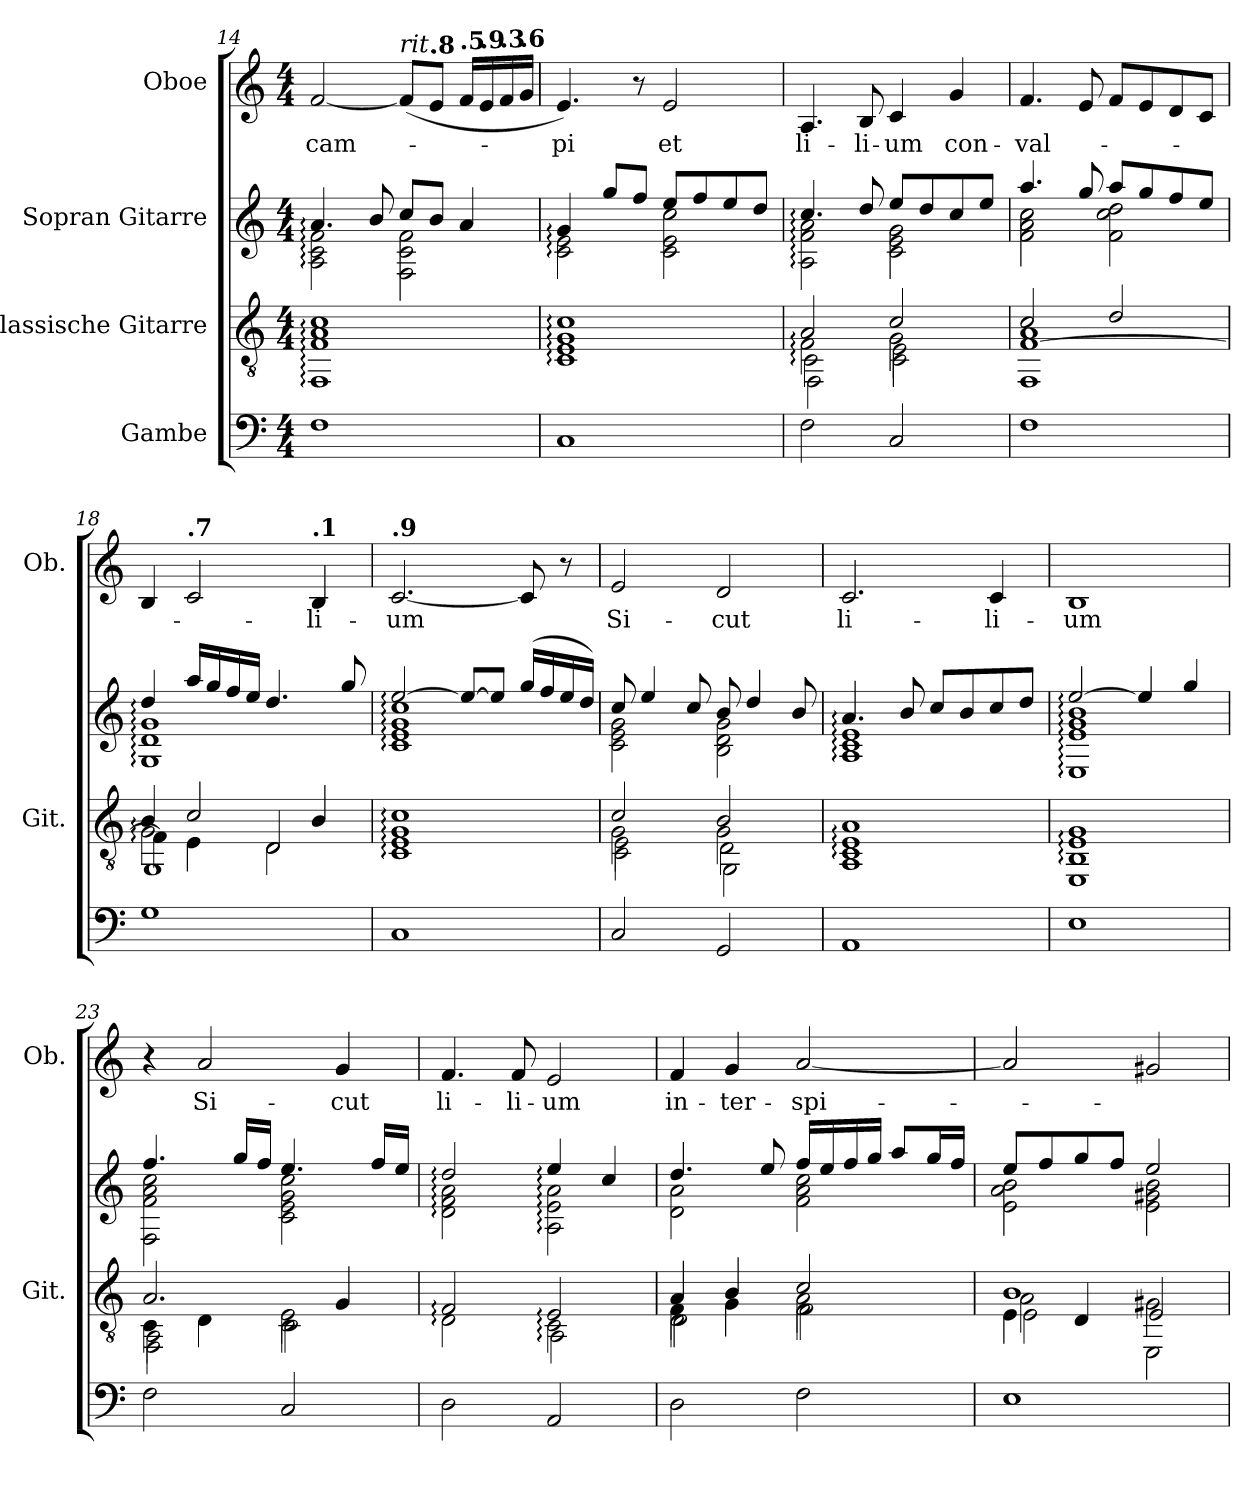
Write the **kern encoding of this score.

**kern	**kern	**kern	**kern	**text
*part4	*part3	*part2	*part1	*part1
*staff4	*staff3	*staff2	*staff1	*staff1
*I"Gambe	*I"Klassische Gitarre	*I"Sopran Gitarre	*I"Oboe	*
*	*I'Git.	*	*I'Ob.	*
!!LO:LB:g=z
*clefF4	*clefGv2	*clefG2	*clefG2	*
*k[]	*k[]	*k[]	*k[]	*
*M4/4	*M4/4	*M4/4	*M4/4	*
=14	=14	=14	=14	=14
*	*^	*^	*	*
*	*	*^	*	*	*	*
*	*	*	*^	*	*	*	*
1F	1c:	1A:	1F:	1FF:	4.a:/	2A\: 2c\: 2f\:	[2f/	cam-
.	.	.	.	.	8b/	.	.	.
*	*	*	*	*	*	*	*MM90	*
!	!	!	!	!	!	!	!LO:TX:a:i:t=rit.	!
.	.	.	.	.	8cc/L	2F\ 2c\ 2f\	(8f/L]	.
*	*	*	*	*	*	*	*MM88	*
!	!	!	!	!	!	!	!LO:TX:a:B:t=.8	!
.	.	.	.	.	8b/J	.	8e/J	.
*	*	*	*	*	*	*	*MM87	*
!	!	!	!	!	!	!	!LO:TX:a:B:t=.5	!
.	.	.	.	.	4a/	.	16f/LL	.
*	*	*	*	*	*	*	*MM86	*
!	!	!	!	!	!	!	!LO:TX:a:B:t=.9	!
.	.	.	.	.	.	.	16e/	.
*	*	*	*	*	*	*	*MM86	*
!	!	!	!	!	!	!	!LO:TX:a:B:t=.3	!
.	.	.	.	.	.	.	16f/	.
*	*	*	*	*	*	*	*MM85	*
!	!	!	!	!	!	!	!LO:TX:a:B:t=.6	!
.	.	.	.	.	.	.	16g/JJ	.
=15	=15	=15	=15	=15	=15	=15	=15	=15
*	*	*	*	*	*	*	*MM85	*
1C	1c:	1G:	1E:	1C:	4g:/	2c\: 2e\:	4.e/)	-pi
.	.	.	.	.	8gg/L	.	.	.
.	.	.	.	.	8ff/J	.	8r	.
*	*	*	*	*	*	*	*MM90	*
.	.	.	.	.	8ee/L	2c\ 2e\ 2cc\	2e/	et
.	.	.	.	.	8ff/	.	.	.
.	.	.	.	.	8ee/	.	.	.
.	.	.	.	.	8dd/J	.	.	.
=16	=16	=16	=16	=16	=16	=16	=16	=16
2F\	2A:/	2F:\	2C:\	2FF\	4.cc:/	2A\: 2f\: 2a\:	4.A/	li-
.	.	.	.	.	8dd/	.	8B/	-li-
2C/	2c/	2G\	2E\	2C\	8ee/L	2c\ 2e\ 2g\	4c/	-um
.	.	.	.	.	8dd/	.	.	.
.	.	.	.	.	8cc/	.	4g/	con-
.	.	.	.	.	8ee/J	.	.	.
=17	=17	=17	=17	=17	=17	=17	=17	=17
1F	2c/	1A	[1F	1FF	4.aa/	2f\ 2a\ 2cc\	4.f/	-val-
.	.	.	.	.	8gg/	.	8e/	.
.	2d/	.	.	.	8aa/L	2f\ 2cc\ 2dd\	8f/L	.
.	.	.	.	.	8gg/	.	8e/	.
.	.	.	.	.	8ff/	.	8d/	.
.	.	.	.	.	8ee/J	.	8c/J	.
!!LO:LB:g=z
=18	=18	=18	=18	=18	=18	=18	=18	=18
*	*	*	*	*	*	*	*MM90	*
1G	4B:/	2G:\	4F:\]	1GG	4dd:/	1G: 1d: 1g:	4B/	.
*	*	*	*	*	*	*	*MM85	*
!	!	!	!	!	!	!	!LO:TX:a:B:t=.7	!
.	2c/	.	4E\	.	16aa/LL	.	2c/	.
.	.	.	.	.	16gg/	.	.	.
.	.	.	.	.	16ff/	.	.	.
.	.	.	.	.	16ee/JJ	.	.	.
.	.	2D\	2D/	.	4.dd/	.	.	.
*	*	*	*	*	*	*	*MM77	*
!	!	!	!	!	!	!	!LO:TX:a:B:t=.1	!
.	4B/	.	.	.	.	.	4B/	-li-
.	.	.	.	.	8gg/	.	.	.
=19	=19	=19	=19	=19	=19	=19	=19	=19
*	*	*	*	*	*	*	*MM72	*
!	!	!	!	!	!	!	!LO:TX:a:B:t=.9	!
1C	1c:	1G:	1E:	1C:	[2ee:/	1c: 1e: 1g: 1cc:	[2.c/	-um
.	.	.	.	.	8ee/L_	.	.	.
.	.	.	.	.	8ee/J]	.	.	.
*	*	*	*	*	*	*	*MM90	*
.	.	.	.	.	(16gg/LL	.	8c/]	.
.	.	.	.	.	16ff/	.	.	.
.	.	.	.	.	16ee/	.	8r	.
.	.	.	.	.	16dd/JJ)	.	.	.
=20	=20	=20	=20	=20	=20	=20	=20	=20
2C/	2c/	2G\	2E\	2C\	8cc/	2c\ 2e\ 2g\	2e/	Si-
.	.	.	.	.	4ee/	.	.	.
.	.	.	.	.	8cc/	.	.	.
2GG/	2B/	2G\	2D\	2GG\	8b/	2B\ 2d\ 2g\	2d/	-cut
.	.	.	.	.	4dd/	.	.	.
.	.	.	.	.	8b/	.	.	.
=21	=21	=21	=21	=21	=21	=21	=21	=21
1AA	1A:	1E:	1C:	1AA	4.a:/	1A: 1c: 1e:	2.c/	li-
.	.	.	.	.	8b/	.	.	.
.	.	.	.	.	8cc/L	.	.	.
.	.	.	.	.	8b/	.	.	.
.	.	.	.	.	8cc/	.	4c/	-li-
.	.	.	.	.	8dd/J	.	.	.
=22	=22	=22	=22	=22	=22	=22	=22	=22
1E	1G:	1E:	1BB:	1EE	[2ee:/	1E: 1e: 1g: 1b:	1B	-um
.	.	.	.	.	4ee/]	.	.	.
.	.	.	.	.	4gg/	.	.	.
!!LO:PB:g=z
=23	=23	=23	=23	=23	=23	=23	=23	=23
2F\	2.A/	4C\	2AA\	2FF\	4.ff/	2F\ 2f\ 2a\ 2cc\	4r	.
.	.	4D\	.	.	.	.	2a/	Si-
.	.	.	.	.	16gg/LL	.	.	.
.	.	.	.	.	16ff/JJ	.	.	.
2C/	.	2E\	2C\	2C\	4.ee/	2c\ 2e\ 2g\ 2cc\	.	.
.	4G/	.	.	.	.	.	4g/	-cut
.	.	.	.	.	16ff/LL	.	.	.
.	.	.	.	.	16ee/JJ	.	.	.
*	*	*	*v	*v	*	*	*	*
=24	=24	=24	=24	=24	=24	=24	=24
2D\	2F:/	2D:\	2ryy	2dd:/	2d\: 2f\: 2a\:	4.f/	li-
.	.	.	.	.	.	8f/	-li-
2AA/	2E:/	2C:\	2AA:\	4ee:/	2A\: 2e\: 2a\:	2e/	-um
.	.	.	.	4cc/	.	.	.
=25	=25	=25	=25	=25	=25	=25	=25
*	*	*	*^	*	*	*	*
2D\	4A/	4F\	2D\	2D\	4.dd/	2d\ 2a\	4f/	in-
.	4B/	4G\	.	.	.	.	4g/	-ter-
.	.	.	.	.	8ee/	.	.	.
2F\	2c/	2A\	2F\	2F\	16ff/LL	2f\ 2a\ 2cc\	[2a/	-spi-
.	.	.	.	.	16ee/	.	.	.
.	.	.	.	.	16ff/	.	.	.
.	.	.	.	.	16gg/JJ	.	.	.
.	.	.	.	.	8aa/L	.	.	.
.	.	.	.	.	16gg/L	.	.	.
.	.	.	.	.	16ff/JJ	.	.	.
=26	=26	=26	=26	=26	=26	=26	=26	=26
*	*	*	*	*	*	*	*MM90	*
1E	1B	2A\	4E\	2E\	8ee/L	2e\ 2a\ 2b\	2a/]	.
.	.	.	.	.	8ff/	.	.	.
.	.	.	4D/	.	8gg/	.	.	.
.	.	.	.	.	8ff/J	.	.	.
*	*	*	*	*	*	*	*MM80	*
.	.	2G#X\	2E/	2EE\	2ee/	2e\ 2g#X\ 2b\	2g#X/	.
*	*v	*v	*v	*v	*	*	*	*
*	*	*v	*v	*	*
=	=	=	=	=
*-	*-	*-	*-	*-
